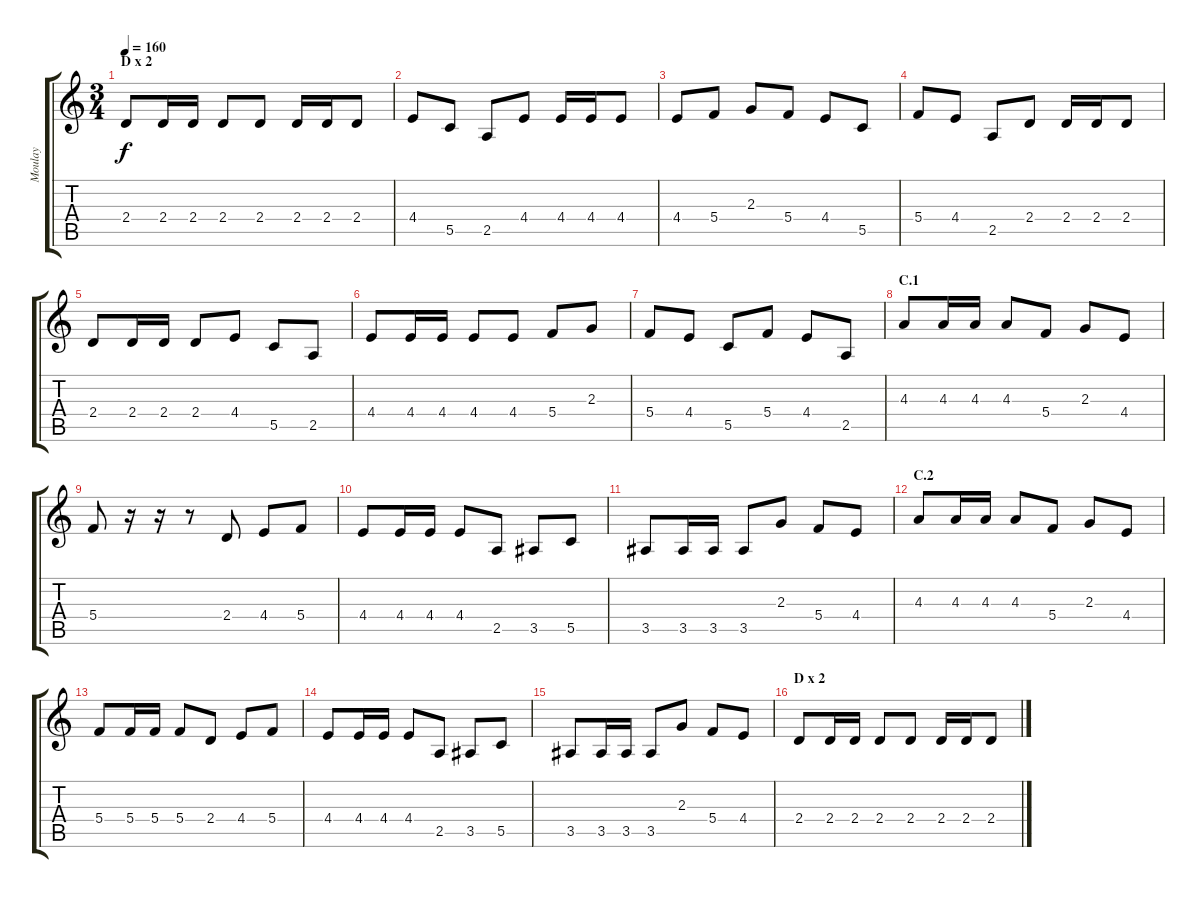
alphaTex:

\track ("Moulay" "Moulay") {instrument distortionguitar}
\staff {score tabs}
\tuning (D4 A3 F3 C3 G2 D2) {hide}
\ts (3 4)
\section ("" "D x 2")
\tempo 160
\clef g2
\ks c
2.4.8{dy f} 2.4.16 2.4.16 2.4.8 2.4.8 2.4.16 2.4.16 2.4.8 |
4.4.8 5.5.8 2.5.8 4.4.8 4.4.16 4.4.16 4.4.8 |
4.4.8 5.4.8 2.3.8 5.4.8 4.4.8 5.5.8 |
5.4.8 4.4.8 2.5.8 2.4.8 2.4.16 2.4.16 2.4.8 |
2.4.8 2.4.16 2.4.16 2.4.8 4.4.8 5.5.8 2.5.8 |
4.4.8 4.4.16 4.4.16 4.4.8 4.4.8 5.4.8 2.3.8 |
5.4.8 4.4.8 5.5.8 5.4.8 4.4.8 2.5.8 |
\section ("" "C.1")
4.3.8 4.3.16 4.3.16 4.3.8 5.4.8 2.3.8 4.4.8 |
5.4.8 r.16 r.16 r.8 2.4.8 4.4.8 5.4.8 |
4.4.8 4.4.16 4.4.16 4.4.8 2.5.8 3.5.8 5.5.8 |
3.5.8 3.5.16 3.5.16 3.5.8 2.3.8 5.4.8 4.4.8 |
\section ("" "C.2")
4.3.8 4.3.16 4.3.16 4.3.8 5.4.8 2.3.8 4.4.8 |
5.4.8 5.4.16 5.4.16 5.4.8 2.4.8 4.4.8 5.4.8 |
4.4.8 4.4.16 4.4.16 4.4.8 2.5.8 3.5.8 5.5.8 |
3.5.8 3.5.16 3.5.16 3.5.8 2.3.8 5.4.8 4.4.8 |
\section ("" "D x 2")
2.4.8 2.4.16 2.4.16 2.4.8 2.4.8 2.4.16 2.4.16 2.4.8
